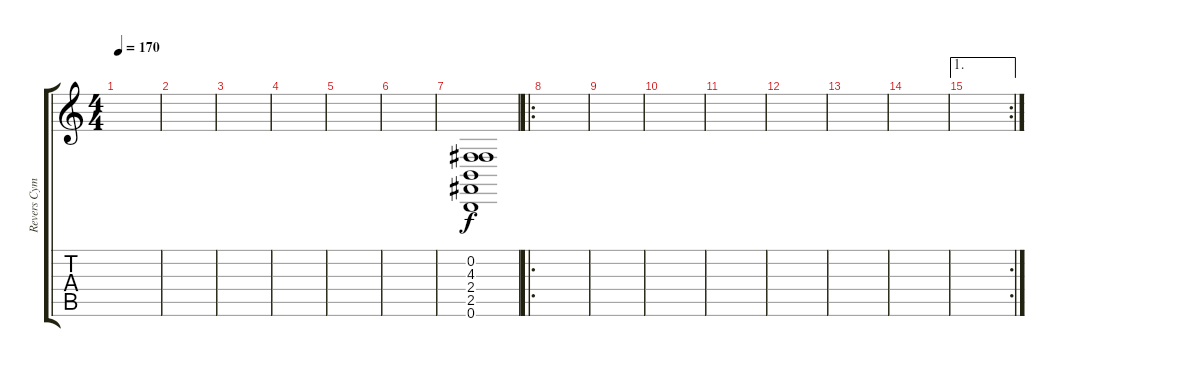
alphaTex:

\track ("Revers Cymbal" "Revers Cym") {instrument reversecymbal}
\staff {score tabs}
\tuning (B3 Gb3 D3 A2 E2 B1) {hide}
\ts (4 4)
\tempo 170
\clef g2
\ks c
|
|
|
|
|
|
(0.2 4.3 2.4 2.5 0.6).1 |
\ro
|
|
|
|
|
|
|
\ae 1
\rc 2
